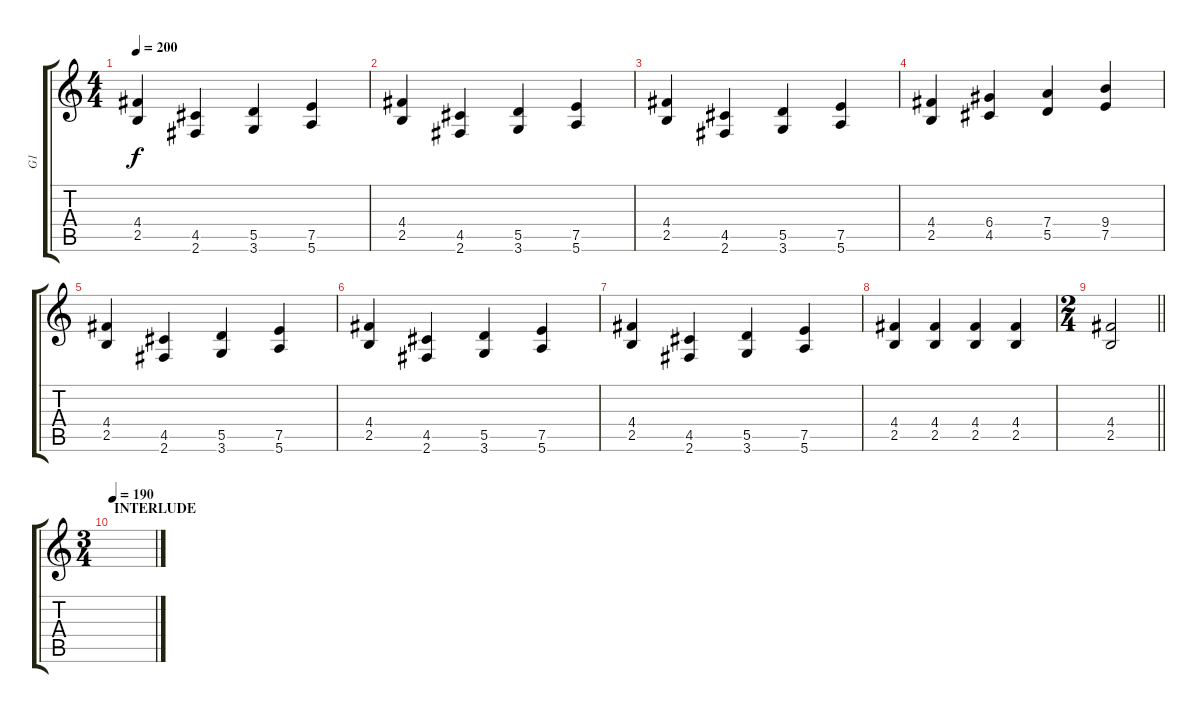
\track ("G1" "G1") {instrument distortionguitar}
\staff {score tabs}
\tuning (E4 B3 G3 D3 A2 E2) {hide}
\ts (4 4)
\tempo 200
\clef g2
\ks c
(4.4 2.5).4{dy f} (4.5 2.6).4 (5.5 3.6).4 (7.5 5.6).4 |
(4.4 2.5).4 (4.5 2.6).4 (5.5 3.6).4 (7.5 5.6).4 |
(4.4 2.5).4 (4.5 2.6).4 (5.5 3.6).4 (7.5 5.6).4 |
(4.4 2.5).4 (6.4 4.5).4 (7.4 5.5).4 (9.4 7.5).4 |
(4.4 2.5).4 (4.5 2.6).4 (5.5 3.6).4 (7.5 5.6).4 |
(4.4 2.5).4 (4.5 2.6).4 (5.5 3.6).4 (7.5 5.6).4 |
(4.4 2.5).4 (4.5 2.6).4 (5.5 3.6).4 (7.5 5.6).4 |
(4.4 2.5).4 (4.4 2.5).4 (4.4 2.5).4 (4.4 2.5).4 |
\ts (2 4)
\barLineRight lightlight
(4.4 2.5).2 |
\ts (3 4)
\section ("" "INTERLUDE")
\tempo 190
